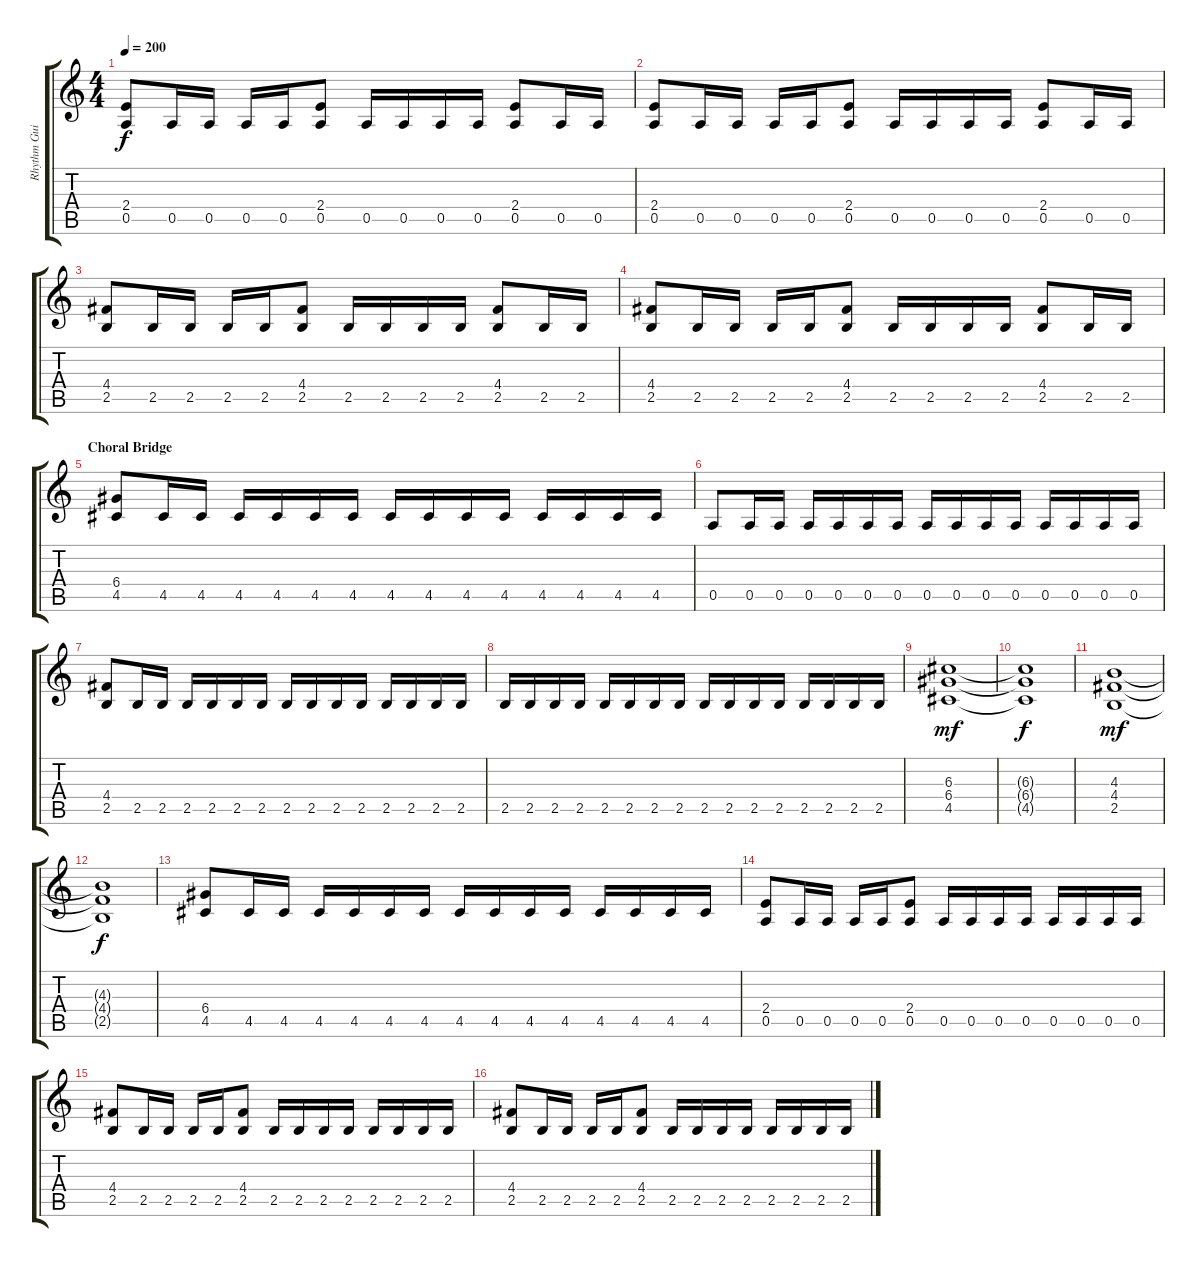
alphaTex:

\track ("Rhythm Guitar 2" "Rhythm Gui") {instrument overdrivenguitar}
\staff {score tabs}
\tuning (E4 B3 G3 D3 A2 E2) {hide}
\ts (4 4)
\tempo 200
\clef g2
\ks c
(2.4 0.5).8{dy f} 0.5.16 0.5.16 0.5.16 0.5.16 (2.4 0.5).8 0.5.16 0.5.16 0.5.16 0.5.16 (2.4 0.5).8 0.5.16 0.5.16 |
(2.4 0.5).8 0.5.16 0.5.16 0.5.16 0.5.16 (2.4 0.5).8 0.5.16 0.5.16 0.5.16 0.5.16 (2.4 0.5).8 0.5.16 0.5.16 |
(4.4 2.5).8 2.5.16 2.5.16 2.5.16 2.5.16 (4.4 2.5).8 2.5.16 2.5.16 2.5.16 2.5.16 (4.4 2.5).8 2.5.16 2.5.16 |
(4.4 2.5).8 2.5.16 2.5.16 2.5.16 2.5.16 (4.4 2.5).8 2.5.16 2.5.16 2.5.16 2.5.16 (4.4 2.5).8 2.5.16 2.5.16 |
\section ("" "Choral Bridge")
(6.4 4.5).8 4.5.16 4.5.16 4.5.16 4.5.16 4.5.16 4.5.16 4.5.16 4.5.16 4.5.16 4.5.16 4.5.16 4.5.16 4.5.16 4.5.16 |
0.5.8 0.5.16 0.5.16 0.5.16 0.5.16 0.5.16 0.5.16 0.5.16 0.5.16 0.5.16 0.5.16 0.5.16 0.5.16 0.5.16 0.5.16 |
(4.4 2.5).8 2.5.16 2.5.16 2.5.16 2.5.16 2.5.16 2.5.16 2.5.16 2.5.16 2.5.16 2.5.16 2.5.16 2.5.16 2.5.16 2.5.16 |
2.5.16 2.5.16 2.5.16 2.5.16 2.5.16 2.5.16 2.5.16 2.5.16 2.5.16 2.5.16 2.5.16 2.5.16 2.5.16 2.5.16 2.5.16 2.5.16 |
(6.3 6.4 4.5).1{dy mf} |
(6.3{t} 6.4{t} 4.5{t}).1{dy f} |
(4.3 4.4 2.5).1{dy mf} |
(4.3{t} 4.4{t} 2.5{t}).1{dy f} |
(6.4 4.5).8 4.5.16 4.5.16 4.5.16 4.5.16 4.5.16 4.5.16 4.5.16 4.5.16 4.5.16 4.5.16 4.5.16 4.5.16 4.5.16 4.5.16 |
(2.4 0.5).8 0.5.16 0.5.16 0.5.16 0.5.16 (2.4 0.5).8 0.5.16 0.5.16 0.5.16 0.5.16 0.5.16 0.5.16 0.5.16 0.5.16 |
(4.4 2.5).8 2.5.16 2.5.16 2.5.16 2.5.16 (4.4 2.5).8 2.5.16 2.5.16 2.5.16 2.5.16 2.5.16 2.5.16 2.5.16 2.5.16 |
(4.4 2.5).8 2.5.16 2.5.16 2.5.16 2.5.16 (4.4 2.5).8 2.5.16 2.5.16 2.5.16 2.5.16 2.5.16 2.5.16 2.5.16 2.5.16
